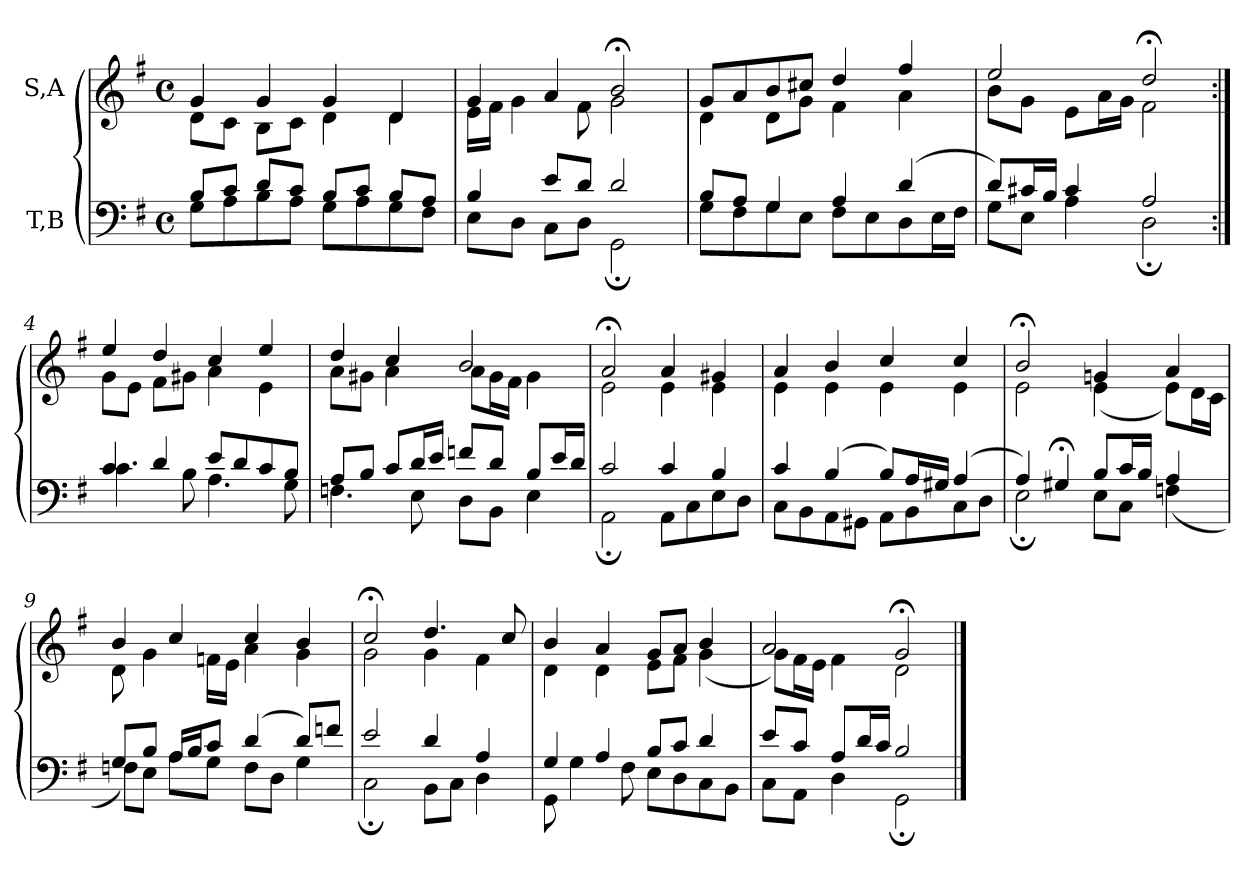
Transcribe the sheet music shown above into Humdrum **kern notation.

**kern	**kern
*part2	*part1
*staff2	*staff1
*I"T,B	*I"S,A
*clefF4	*clefG2
*k[f#]	*k[f#]
*M4/4	*M4/4
*met(c)	*met(c)
=	=
*^	*^
8BL	8GL	4g	8dL
8cJ	8A	.	8cJ
8dL	8B	4g	8BL
8cJ	8AJ	.	8cJ
8BL	8GL	4g	4d
8cJ	8A	.	.
8BL	8G	4d	4d
8AJ	8F#J	.	.
=1	=1	=1	=1
4B	8EL	4g	16eLL
.	.	.	16f#JJ
.	8DJ	.	4g
8eL	8CL	4a	.
8dJ	8DJ	.	8f#
2d	2GG;	2b;<	2g
=2	=2	=2	=2
8BL	8GL	8gL	4d
8AJ	8F#	8a	.
4G	8G	8b	8dL
.	8EJ	8cc#XJ	8gJ
4A	8F#L	4dd	4f#
.	8E	.	.
(>4d	8D	4ff#	4a
.	16EL	.	.
.	16F#JJ	.	.
=3	=3	=3	=3
8dL)	8GL	2ee	8bL
16c#XL	8EJ	.	8gJ
16BJJ	.	.	.
4c#	4A	.	8eL
.	.	.	16aL
.	.	.	16gJJ
2A	2D;	2dd;<	2f#
=4:|!	=4:|!	=4:|!	=4:|!
4c	4.c	4ee	8gL
.	.	.	8eJ
4d	.	4dd	8f#L
.	8B	.	8g#XJ
8eL	4.A	4cc	4a
8d	.	.	.
8c	.	4ee	4e
8BJ	8G	.	.
=5	=5	=5	=5
8AL	4.Fn	4dd	8aL
8BJ	.	.	8g#XJ
8cL	.	4cc	4a
16dL	8E	.	.
16eJJ	.	.	.
8fnL	8DL	2b	8aL
8dJ	8BBJ	.	16g#L
.	.	.	16f#JJ
8BL	4E	.	4g#
16eL	.	.	.
16dJJ	.	.	.
=6	=6	=6	=6
2c	2AA;	2a;<	2e
4c	8AAL	4a	4e
.	8C	.	.
4B	8E	4g#X	4e
.	8DJ	.	.
=7	=7	=7	=7
4c	8CL	4a	4e
.	8BB	.	.
(>4B	8AA	4b	4e
.	8GG#XJ	.	.
8BL)	8AAL	4cc	4e
16AL	8BB	.	.
16G#XJJ	.	.	.
(>4A	8C	4cc	4e
.	8DJ	.	.
=8	=8	=8	=8
4A)	2E;	2b;<	2e
4G#X;<	.	.	.
8BL	8EL	4gn	(<4e
16cL	8CJ	.	.
16BJJ	.	.	.
4A	(<4Fn	4a	8eL)
.	.	.	16dL
.	.	.	16cJJ
=9	=9	=9	=9
8GL	8FnL)	4b	8d
8BJ	8EJ	.	4g
16ALL	8AL	4cc	.
16BJ	.	.	.
8cJ	8GJ	.	16fnLL
.	.	.	16eJJ
(>4d	8FL	4cc	4a
.	8DJ	.	.
8dL)	4G	4b	4g
8fnJ	.	.	.
=10	=10	=10	=10
2e	2C;	2cc;<	2g
4d	8BBL	4.dd	4g
.	8CJ	.	.
4A	4D	.	4f#
.	.	8cc	.
=11	=11	=11	=11
4G	8GG	4b	4d
.	4G	.	.
4A	.	4a	4d
.	8F#	.	.
8BL	8EL	8gL	8eL
8cJ	8D	8aJ	8f#J
4d	8C	4b	(<4g
.	8BBJ	.	.
=12	=12	=12	=12
8eL	8CL	2a	8gL)
8cJ	8AAJ	.	16f#L
.	.	.	16eJJ
8AL	4D	.	4f#
16dL	.	.	.
16cJJ	.	.	.
2B	2GG;	2g;<	2d
*v	*v	*	*
*	*v	*v
==	==
*-	*-
